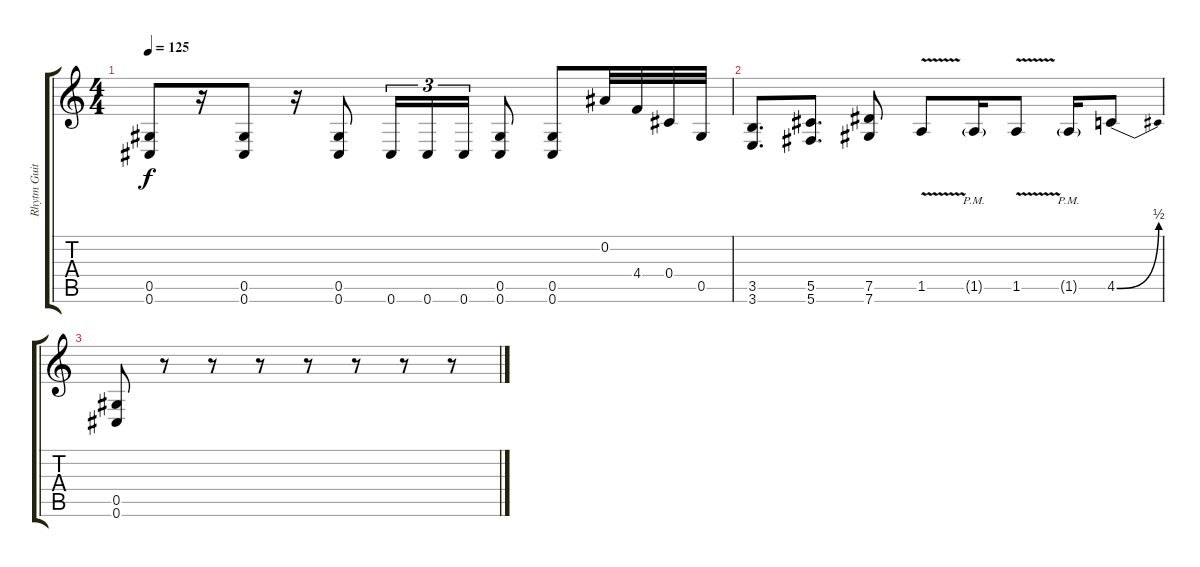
\track ("Rhytm Guitar" "Rhytm Guit") {instrument distortionguitar}
\staff {score tabs}
\tuning (Eb4 Bb3 Gb3 Db3 Ab2 Db2) {hide}
\ts (4 4)
\tempo 125
\clef g2
\ks c
(0.5 0.6).8{dy f} r.16 (0.5 0.6).8 r.16 (0.5 0.6).8 0.6.16{tu (3 2)} 0.6.16{tu (3 2)} 0.6.16{tu (3 2)} (0.5 0.6).8 (0.5 0.6).8 0.2.32{instrument guitarharmonics} 4.4.32 0.4.32 0.5.32 |
(3.5 3.6).8{d instrument distortionguitar} (5.5 5.6).8{d} (7.5 7.6).8 1.5{v}.8 1.5{g pm}.16 1.5{v}.8 1.5{g pm}.16 4.5{be (bend 0 0 60 2)}.8 |
(0.5 0.6).8 r.8 r.8 r.8 r.8 r.8 r.8 r.8
